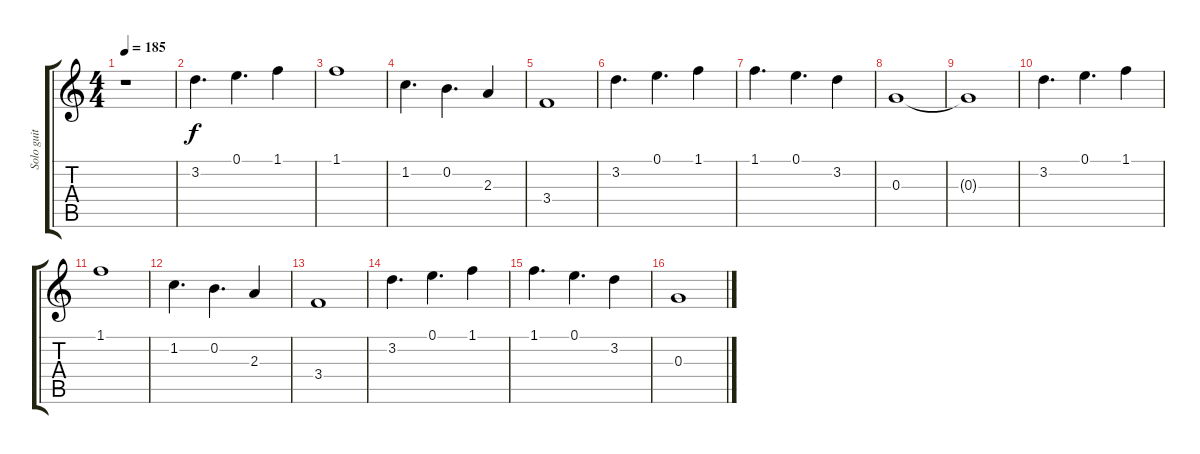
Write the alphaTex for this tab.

\track ("Solo guit" "Solo guit") {instrument distortionguitar}
\staff {score tabs}
\tuning (E4 B3 G3 D3 A2 E2) {hide}
\ts (4 4)
\tempo 185
\clef g2
\ks c
r.1{dy f} |
3.2.4{d} 0.1.4{d} 1.1.4 |
1.1.1 |
1.2.4{d} 0.2.4{d} 2.3.4 |
3.4.1 |
3.2.4{d} 0.1.4{d} 1.1.4 |
1.1.4{d} 0.1.4{d} 3.2.4 |
0.3.1 |
0.3{t}.1 |
3.2.4{d} 0.1.4{d} 1.1.4 |
1.1.1 |
1.2.4{d} 0.2.4{d} 2.3.4 |
3.4.1 |
3.2.4{d} 0.1.4{d} 1.1.4 |
1.1.4{d} 0.1.4{d} 3.2.4 |
0.3.1
